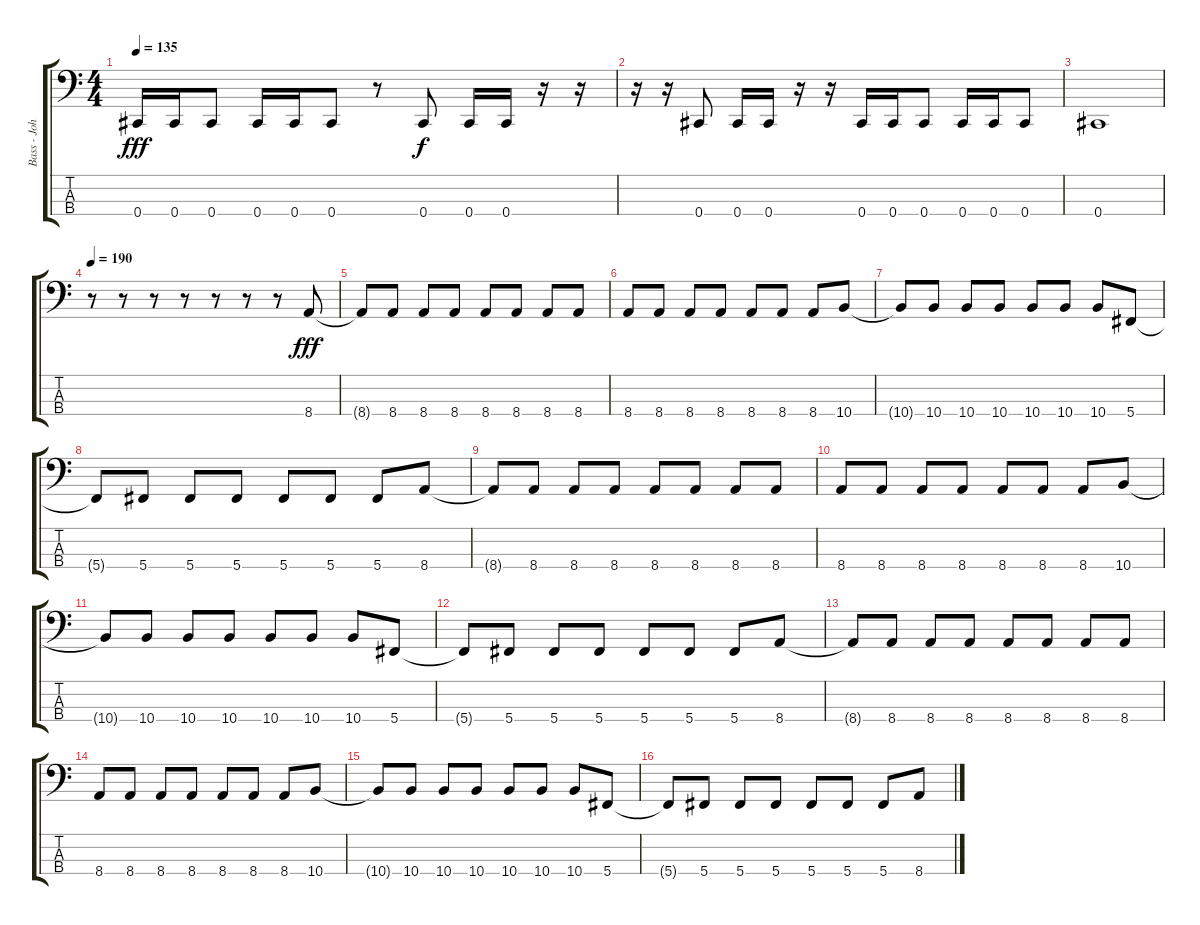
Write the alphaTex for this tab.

\track ("Bass - John Halgado" "Bass - Joh") {instrument electricbasspick}
\staff {score tabs}
\tuning (Gb2 Db2 Ab1 Db1) {hide}
\ts (4 4)
\tempo 135
\clef f4
\ks c
0.4.16{dy fff} 0.4.16 0.4.8 0.4.16 0.4.16 0.4.8 r.8 0.4.8{dy f} 0.4.16 0.4.16 r.16 r.16 |
r.16 r.16 0.4.8 0.4.16 0.4.16 r.16 r.16 0.4.16 0.4.16 0.4.8 0.4.16 0.4.16 0.4.8 |
0.4.1 |
\tempo 190
r.8 r.8 r.8 r.8 r.8 r.8 r.8 8.4.8{dy fff} |
8.4{t}.8 8.4.8 8.4.8 8.4.8 8.4.8 8.4.8 8.4.8 8.4.8 |
8.4.8 8.4.8 8.4.8 8.4.8 8.4.8 8.4.8 8.4.8 10.4.8 |
10.4{t}.8 10.4.8 10.4.8 10.4.8 10.4.8 10.4.8 10.4.8 5.4.8 |
5.4{t}.8 5.4.8 5.4.8 5.4.8 5.4.8 5.4.8 5.4.8 8.4.8 |
8.4{t}.8 8.4.8 8.4.8 8.4.8 8.4.8 8.4.8 8.4.8 8.4.8 |
8.4.8 8.4.8 8.4.8 8.4.8 8.4.8 8.4.8 8.4.8 10.4.8 |
10.4{t}.8 10.4.8 10.4.8 10.4.8 10.4.8 10.4.8 10.4.8 5.4.8 |
5.4{t}.8 5.4.8 5.4.8 5.4.8 5.4.8 5.4.8 5.4.8 8.4.8 |
8.4{t}.8 8.4.8 8.4.8 8.4.8 8.4.8 8.4.8 8.4.8 8.4.8 |
8.4.8 8.4.8 8.4.8 8.4.8 8.4.8 8.4.8 8.4.8 10.4.8 |
10.4{t}.8 10.4.8 10.4.8 10.4.8 10.4.8 10.4.8 10.4.8 5.4.8 |
5.4{t}.8 5.4.8 5.4.8 5.4.8 5.4.8 5.4.8 5.4.8 8.4.8
